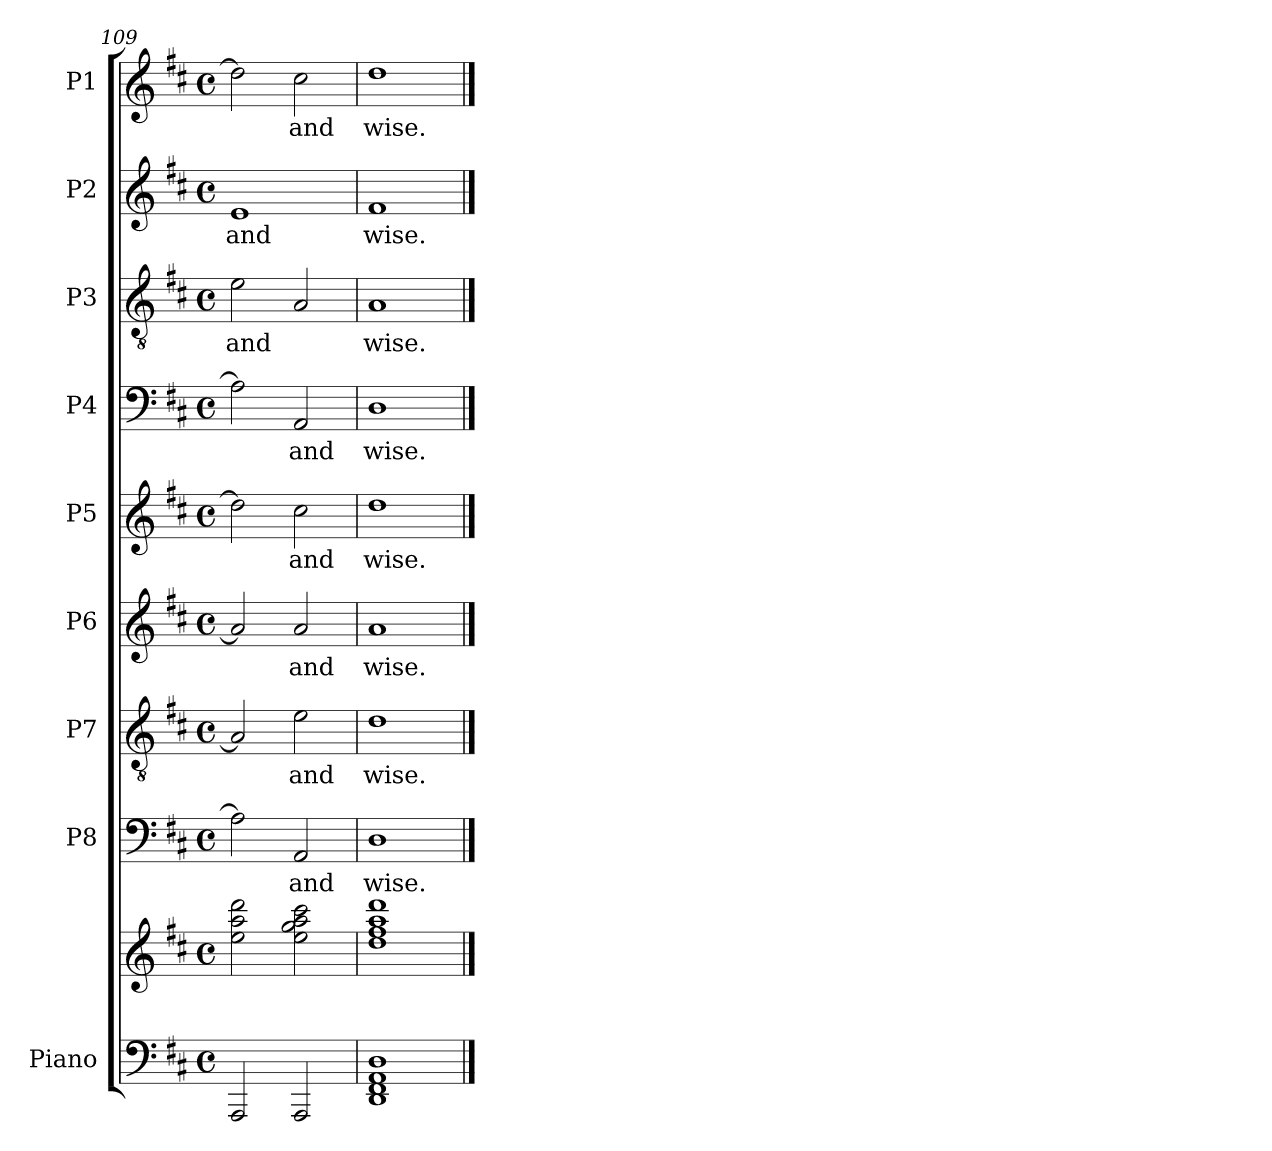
**kern	**kern	**kern	**text	**kern	**text	**kern	**text	**kern	**text	**kern	**text	**kern	**text	**kern	**text	**kern	**text
*part9	*part9	*part8	*part8	*part7	*part7	*part6	*part6	*part5	*part5	*part4	*part4	*part3	*part3	*part2	*part2	*part1	*part1
*staff10	*staff9	*staff8	*staff8	*staff7	*staff7	*staff6	*staff6	*staff5	*staff5	*staff4	*staff4	*staff3	*staff3	*staff2	*staff2	*staff1	*staff1
*I"Piano	*	*I"P8	*	*I"P7	*	*I"P6	*	*I"P5	*	*I"P4	*	*I"P3	*	*I"P2	*	*I"P1	*
*clefF4	*clefG2	*clefF4	*	*clefGv2	*	*clefG2	*	*clefG2	*	*clefF4	*	*clefGv2	*	*clefG2	*	*clefG2	*
*	*	*	*	*ITrd7c12	*	*	*	*	*	*	*	*ITrd7c12	*	*	*	*	*
*k[f#c#]	*k[f#c#]	*k[f#c#]	*	*k[f#c#]	*	*k[f#c#]	*	*k[f#c#]	*	*k[f#c#]	*	*k[f#c#]	*	*k[f#c#]	*	*k[f#c#]	*
*D:	*D:	*D:	*	*D:	*	*D:	*	*D:	*	*D:	*	*D:	*	*D:	*	*D:	*
*M4/4	*M4/4	*M4/4	*	*M4/4	*	*M4/4	*	*M4/4	*	*M4/4	*	*M4/4	*	*M4/4	*	*M4/4	*
*met(c)	*met(c)	*met(c)	*	*met(c)	*	*met(c)	*	*met(c)	*	*met(c)	*	*met(c)	*	*met(c)	*	*met(c)	*
=109	=109	=109	=109	=109	=109	=109	=109	=109	=109	=109	=109	=109	=109	=109	=109	=109	=109
*^	*	*	*	*	*	*	*	*	*	*	*	*	*	*	*	*	*
!	!	!	!	!LO:LY:b:color=#000000	!	!	!	!	!	!	!	!	!	!	!	!	!	!
!	!	!	!	!	!	!LO:LY:b:color=#000000	!	!	!	!	!	!	!	!	!	!	!	!
!	!	!	!	!	!	!	!	!LO:LY:b:color=#000000	!	!	!	!	!	!	!	!	!	!
!	!	!	!	!	!	!	!	!	!	!LO:LY:b:color=#000000	!	!	!	!	!	!	!	!
!	!	!	!	!	!	!	!	!	!	!	!	!LO:LY:b:color=#000000	!	!	!	!	!	!
!	!	!	!	!	!	!	!	!	!	!	!	!	!	!LO:LY:b:color=#000000	!	!	!	!
!	!	!	!	!	!	!	!	!	!	!	!	!	!	!	!	!LO:LY:b:color=#000000	!	!
!	!	!	!	!	!	!	!	!	!	!	!	!	!	!	!	!	!	!LO:LY:b:color=#000000
2AAAi/	2ryy	2eei\ 2aai 2dddi	2Ai\]	.	2AAi/]	.	2ai/]	.	2ddi\]	.	2Ai\]	.	2Ei\	and	1ei	and	2ddi\]	.
!	!	!	!	!LO:LY:b:color=#000000	!	!	!	!	!	!	!	!	!	!	!	!	!	!
!	!	!	!	!	!	!LO:LY:b:color=#000000	!	!	!	!	!	!	!	!	!	!	!	!
!	!	!	!	!	!	!	!	!LO:LY:b:color=#000000	!	!	!	!	!	!	!	!	!	!
!	!	!	!	!	!	!	!	!	!	!LO:LY:b:color=#000000	!	!	!	!	!	!	!	!
!	!	!	!	!	!	!	!	!	!	!	!	!LO:LY:b:color=#000000	!	!	!	!	!	!
!	!	!	!	!	!	!	!	!	!	!	!	!	!	!LO:LY:b:color=#000000	!	!	!	!
!	!	!	!	!	!	!	!	!	!	!	!	!	!	!	!	!	!	!LO:LY:b:color=#000000
2AAAi/	2ryy	2eei\ 2ggi 2aai 2ccc#i	2AAi/	and	2Ei\	and	2ai/	and	2cc#i\	and	2AAi/	and	2AAi/	.	.	.	2cc#i\	and
*v	*v	*	*	*	*	*	*	*	*	*	*	*	*	*	*	*	*	*
=110	=110	=110	=110	=110	=110	=110	=110	=110	=110	=110	=110	=110	=110	=110	=110	=110	=110
*^	*	*	*	*	*	*	*	*	*	*	*	*	*	*	*	*	*
!	!	!	!	!LO:LY:b:color=#000000	!	!	!	!	!	!	!	!	!	!	!	!	!	!
*v	*v	*	*	*	*	*	*	*	*	*	*	*	*	*	*	*	*	*
*^	*	*	*	*	*	*	*	*	*	*	*	*	*	*	*	*	*
!	!	!	!	!	!	!LO:LY:b:color=#000000	!	!	!	!	!	!	!	!	!	!	!	!
*v	*v	*	*	*	*	*	*	*	*	*	*	*	*	*	*	*	*	*
*^	*	*	*	*	*	*	*	*	*	*	*	*	*	*	*	*	*
!	!	!	!	!	!	!	!	!LO:LY:b:color=#000000	!	!	!	!	!	!	!	!	!	!
*v	*v	*	*	*	*	*	*	*	*	*	*	*	*	*	*	*	*	*
*^	*	*	*	*	*	*	*	*	*	*	*	*	*	*	*	*	*
!	!	!	!	!	!	!	!	!	!	!LO:LY:b:color=#000000	!	!	!	!	!	!	!	!
*v	*v	*	*	*	*	*	*	*	*	*	*	*	*	*	*	*	*	*
*^	*	*	*	*	*	*	*	*	*	*	*	*	*	*	*	*	*
!	!	!	!	!	!	!	!	!	!	!	!	!LO:LY:b:color=#000000	!	!	!	!	!	!
*v	*v	*	*	*	*	*	*	*	*	*	*	*	*	*	*	*	*	*
*^	*	*	*	*	*	*	*	*	*	*	*	*	*	*	*	*	*
!	!	!	!	!	!	!	!	!	!	!	!	!	!	!LO:LY:b:color=#000000	!	!	!	!
*v	*v	*	*	*	*	*	*	*	*	*	*	*	*	*	*	*	*	*
*^	*	*	*	*	*	*	*	*	*	*	*	*	*	*	*	*	*
!	!	!	!	!	!	!	!	!	!	!	!	!	!	!	!	!LO:LY:b:color=#000000	!	!
*v	*v	*	*	*	*	*	*	*	*	*	*	*	*	*	*	*	*	*
*^	*	*	*	*	*	*	*	*	*	*	*	*	*	*	*	*	*
!	!	!	!	!	!	!	!	!	!	!	!	!	!	!	!	!	!	!LO:LY:b:color=#000000
*v	*v	*	*	*	*	*	*	*	*	*	*	*	*	*	*	*	*	*
1DDi 1FF#i 1AAi 1Di	1ddi 1ff#i 1aai 1dddi	1Di	wise.	1Di	wise.	1ai	wise.	1ddi	wise.	1Di	wise.	1AAi	wise.	1f#i	wise.	1ddi	wise.
==	==	==	==	==	==	==	==	==	==	==	==	==	==	==	==	==	==
*-	*-	*-	*-	*-	*-	*-	*-	*-	*-	*-	*-	*-	*-	*-	*-	*-	*-
